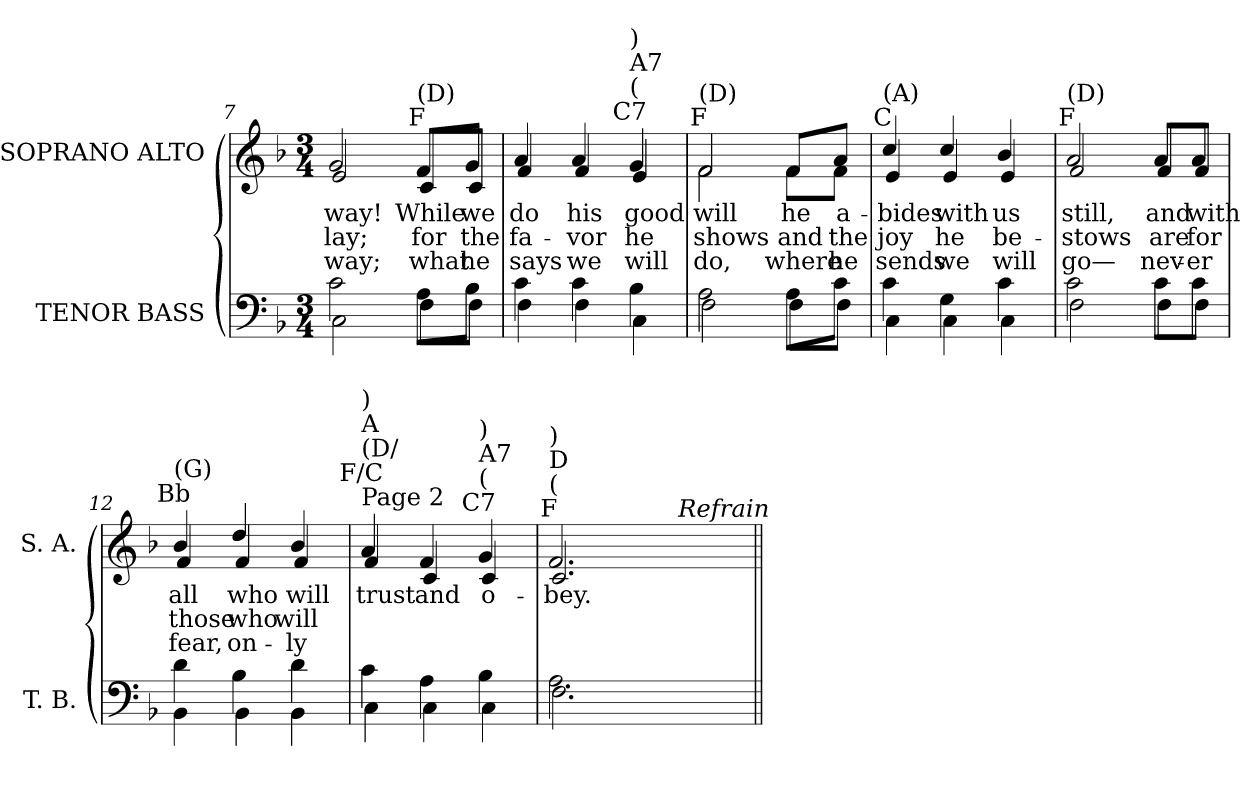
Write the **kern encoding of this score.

**kern	**kern	**text	**text	**text
*part2	*part1	*part1	*part1	*part1
*staff2	*staff1	*staff1	*staff1	*staff1
*I"TENOR BASS	*I"SOPRANO ALTO	*	*	*
*I'T. B.	*I'S. A.	*	*	*
*clefF4	*clefG2	*	*	*
*k[b-]	*k[b-]	*	*	*
*F:	*F:	*	*	*
*M3/4	*M3/4	*	*	*
=7	=7	=7	=7	=7
*^	*	*	*	*
!	!	!LO:TX:a:cj:t=C	!	!	!
!	!	!LO:TX:t=(A)	!	!	!
!	!	!	!LO:LY:b:color=#000000	!LO:LY:b:color=#000000	!LO:LY:b:color=#000000
*	*	*^	*	*	*
2ci\	2Ci\	2gi/	2ei/	way!	lay;	way;
!	!	!LO:TX:a:cj:t=F	!	!	!	!
!	!	!LO:TX:t=(D)	!	!	!	!
!	!	!	!	!LO:LY:b:color=#000000	!LO:LY:b:color=#000000	!LO:LY:b:color=#000000
8Ai\L	8Fi\L	8fi/L	8ci/L	While	for	what
!	!	!	!	!LO:LY:b:color=#000000	!LO:LY:b:color=#000000	!LO:LY:b:color=#000000
8B-i\J	8Fi\J	8gi/J	8ci/J	we	the	he
=8	=8	=8	=8	=8	=8	=8
!	!	!	!	!LO:LY:b:color=#000000	!LO:LY:b:color=#000000	!LO:LY:b:color=#000000
4ci\	4Fi\	4ai/	4fi/	do	fa-	says
!	!	!	!	!LO:LY:b:color=#000000	!LO:LY:b:color=#000000	!LO:LY:b:color=#000000
4ci\	4Fi\	4ai/	4fi/	his	-vor	we
!	!	!LO:TX:a:cj:t=C7	!	!	!	!
!	!	!LO:TX:t=(	!	!	!	!
!	!	!LO:TX:t=A7	!	!	!	!
!	!	!LO:TX:t=)	!	!	!	!
!	!	!	!	!LO:LY:b:color=#000000	!LO:LY:b:color=#000000	!LO:LY:b:color=#000000
4B-i\	4Ci\	4gi/	4ei/	good	he	will
!!LO:LB:g=z	!!
=9	=9	=9	=9	=9	=9	=9
!	!	!LO:TX:a:cj:t=F	!	!	!	!
!	!	!LO:TX:t=(D)	!	!	!	!
!	!	!	!	!LO:LY:b:color=#000000	!LO:LY:b:color=#000000	!LO:LY:b:color=#000000
2Ai\	2Fi\	2fi/	2fi\	will	shows	do,
!	!	!	!	!LO:LY:b:color=#000000	!LO:LY:b:color=#000000	!LO:LY:b:color=#000000
8Ai\L	8Fi\L	8fi/L	8fi\L	he	and	where
!	!	!	!	!LO:LY:b:color=#000000	!LO:LY:b:color=#000000	!LO:LY:b:color=#000000
8ci\J	8Fi\J	8ai/J	8fi\J	a-	the	he
=10	=10	=10	=10	=10	=10	=10
!	!	!LO:TX:a:cj:t=C	!	!	!	!
!	!	!LO:TX:t=(A)	!	!	!	!
!	!	!	!	!LO:LY:b:color=#000000	!LO:LY:b:color=#000000	!LO:LY:b:color=#000000
4ci\	4Ci\	4cci/	4ei/	-bides	joy	sends
!	!	!	!	!LO:LY:b:color=#000000	!LO:LY:b:color=#000000	!LO:LY:b:color=#000000
4Gi\	4Ci\	4cci/	4ei/	with	he	we
!	!	!	!	!LO:LY:b:color=#000000	!LO:LY:b:color=#000000	!LO:LY:b:color=#000000
4ci\	4Ci\	4b-i/	4ei/	us	be-	will
=11	=11	=11	=11	=11	=11	=11
!	!	!LO:TX:a:cj:t=F	!	!	!	!
!	!	!LO:TX:t=(D)	!	!	!	!
!	!	!	!	!LO:LY:b:color=#000000	!LO:LY:b:color=#000000	!LO:LY:b:color=#000000
2ci\	2Fi\	2ai/	2fi/	still,	-stows	go—
!	!	!	!	!LO:LY:b:color=#000000	!LO:LY:b:color=#000000	!LO:LY:b:color=#000000
8ci\L	8Fi\L	8ai/L	8fi/L	and	are	nev-
!	!	!	!	!LO:LY:b:color=#000000	!LO:LY:b:color=#000000	!LO:LY:b:color=#000000
8ci\J	8Fi\J	8ai/J	8fi/J	with	for	-er
=12	=12	=12	=12	=12	=12	=12
!	!	!LO:TX:a:cj:t=Bb	!	!	!	!
!	!	!LO:TX:t=(G)	!	!	!	!
!	!	!	!	!LO:LY:b:color=#000000	!LO:LY:b:color=#000000	!LO:LY:b:color=#000000
4di\	4BB-i\	4b-i/	4fi/	all	those	fear,
!	!	!	!	!LO:LY:b:color=#000000	!LO:LY:b:color=#000000	!LO:LY:b:color=#000000
4B-i\	4BB-i\	4ddi/	4fi/	who	who	on-
!	!	!	!	!LO:LY:b:color=#000000	!LO:LY:b:color=#000000	!LO:LY:b:color=#000000
4di\	4BB-i\	4b-i/	4fi/	will	will	-ly
!!LO:PB:g=z	!!
=13	=13	=13	=13	=13	=13	=13
!	!	!LO:TX:a:t=Page 2	!	!	!	!
!	!	!LO:TX:a:cj:t=F/C	!	!	!	!
!	!	!LO:TX:t=(D/	!	!	!	!
!	!	!LO:TX:t=A	!	!	!	!
!	!	!LO:TX:t=)	!	!	!	!
!	!	!	!	!LO:LY:b:color=#000000	!	!
4ci\	4Ci\	4ai/	4fi/	trust	.	.
!	!	!	!	!LO:LY:b:color=#000000	!	!
4Ai\	4Ci\	4fi/	4ci/	and	.	.
!	!	!LO:TX:a:cj:t=C7	!	!	!	!
!	!	!LO:TX:t=(	!	!	!	!
!	!	!LO:TX:t=A7	!	!	!	!
!	!	!LO:TX:t=)	!	!	!	!
!	!	!	!	!LO:LY:b:color=#000000	!	!
4B-i\	4Ci\	4gi/	4ci/	o-	.	.
*	*	*v	*v	*	*	*
=14	=14	=14	=14	=14	=14
*	*	*^	*	*	*
!	!	!LO:TX:a:cj:t=F	!	!	!	!
!	!	!LO:TX:t=(	!	!	!	!
!	!	!LO:TX:t=D	!	!	!	!
!	!	!LO:TX:t=)	!	!	!	!
!	!	!	!	!LO:LY:b:color=#000000	!	!
*	*	*	*^	*	*	*
2.Ai\	2.Fi\	2.fi/	2.ci/	2ryy	-bey.	.	.
.	.	.	.	16ryy	.	.	.
.	.	.	.	64ryy	.	.	.
.	.	.	.	512.ryy	.	.	.
!	!	!	!	!LO:TX:a:i:t=Refrain	!	!	!
.	.	.	.	8ryy	.	.	.
.	.	.	.	32ryy	.	.	.
.	.	.	.	128ryy	.	.	.
.	.	.	.	256ryy	.	.	.
.	.	.	.	1024ryy	.	.	.
*v	*v	*	*	*	*	*	*
*	*v	*v	*v	*	*	*
=||	=||	=||	=||	=||
*-	*-	*-	*-	*-
